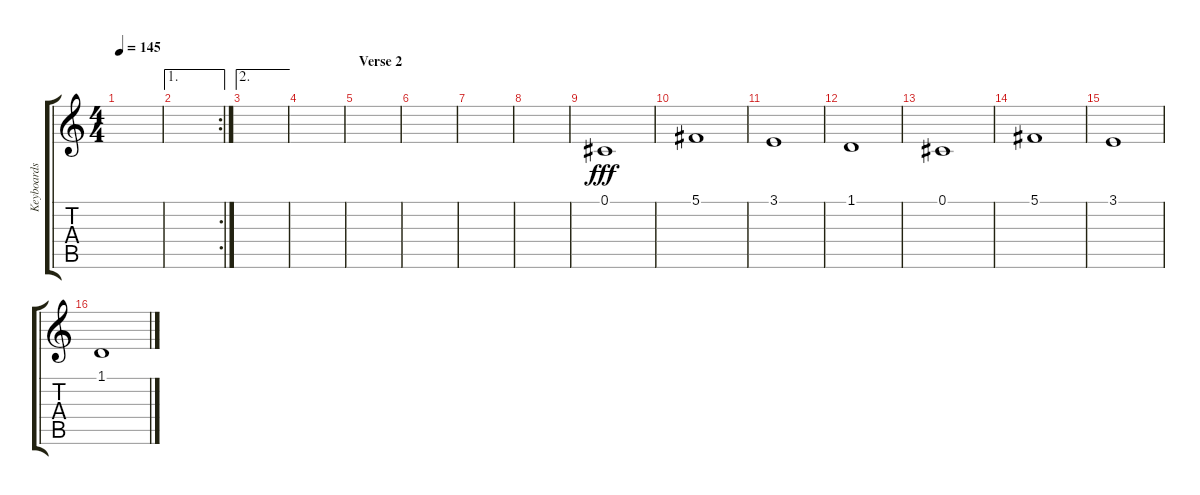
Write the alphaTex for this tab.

\track ("Keyboards 2" "Keyboards ") {instrument tubularbells}
\staff {score tabs}
\tuning (Db4 Ab3 E3 B2 Gb2 Db2) {hide}
\ts (4 4)
\tempo 145
\clef g2
\ks c
|
\ae 1
\rc 2
|
\ae 2
|
|
\section ("" "Verse 2")
|
|
|
|
0.1.1{dy fff} |
5.1.1 |
3.1.1 |
1.1.1 |
0.1.1 |
5.1.1 |
3.1.1 |
1.1.1
